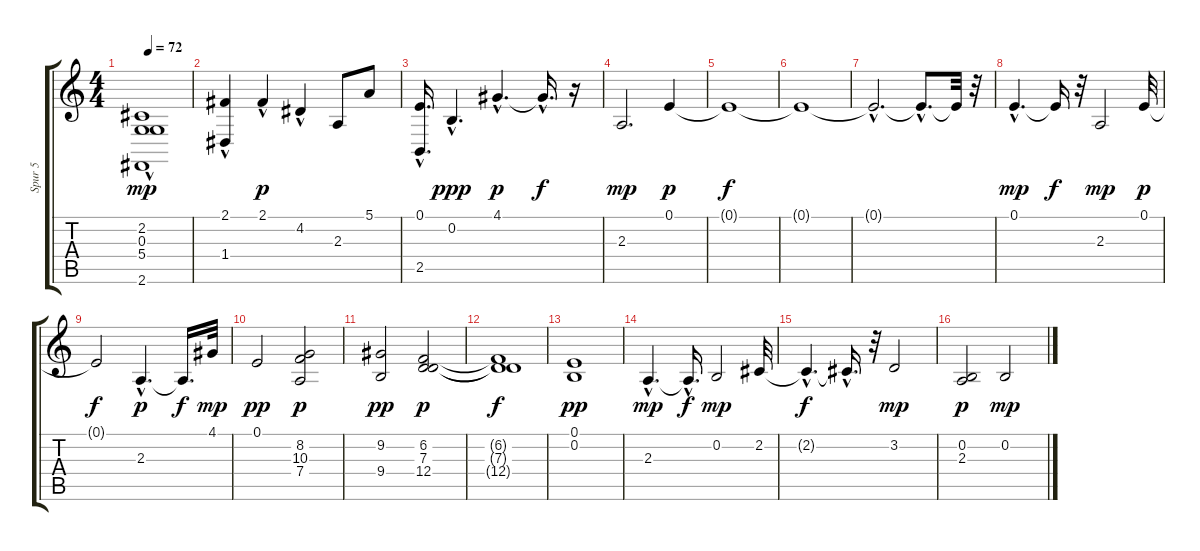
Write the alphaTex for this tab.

\track ("Spur 5" "Spur 5") {instrument stringensemble2}
\staff {score tabs}
\tuning (E4 B3 G3 D3 A2 E2) {hide}
\ts (4 4)
\tempo 72
\clef g2
\ks c
(2.2{hac} 0.3{hac} 5.4 2.6{hac}).1{dy mp} |
(2.1{hac} 1.4).4 2.1{hac}.4{dy p} 4.2{hac}.4 2.3.8 5.1.8 |
(0.1{hac} 2.5{hac}).16{d} 0.2{hac}.4{d dy ppp} 4.1{hac}.4{d dy p} 4.1{hac t}.16{d dy f} r.16 |
2.3.2{d dy mp} 0.1.4{dy p} |
0.1{t}.1{dy f} |
0.1{t}.1 |
0.1{hac t}.2{d} 0.1{hac t}.8{d} 0.1{t}.32 r.32 |
0.1{hac}.4{d dy mp} 0.1{t}.16{dy f} r.32 2.3.2{dy mp} 0.1.32{dy p} |
0.1{t}.2{dy f} 2.3{hac}.4{d dy p} 2.3{t}.16{d dy f} 4.1.32{dy mp} |
0.1.2{dy pp} (8.2 10.3 7.4).2{dy p} |
(9.2 9.4).2{dy pp} (6.2 7.3 12.4).2{dy p} |
(6.2{t} 7.3{t} 12.4{t}).1{dy f} |
(0.1 0.2).1{dy pp} |
2.3{hac}.4{d dy mp} 2.3{hac t}.16{d dy f} 0.2.2{dy mp} 2.2.32 |
2.2{hac t}.4{d dy f} 2.2{hac t}.16{d} r.32 3.2.2{dy mp} |
(0.2 2.3).2{dy p} 0.2.2{dy mp}
